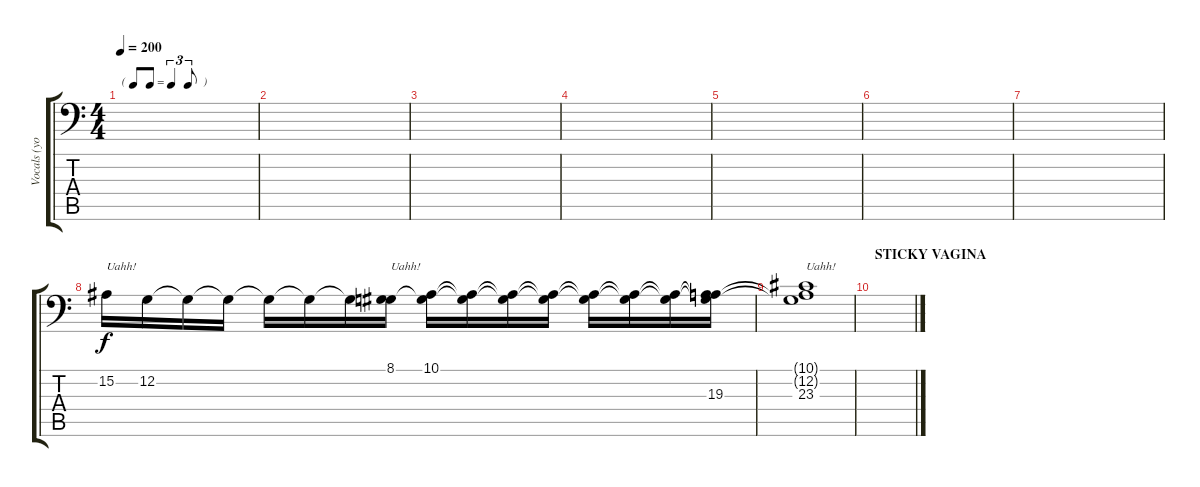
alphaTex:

\track ("Vocals (your mom)" "Vocals (yo") {instrument lead2sawtooth}
\staff {score tabs}
\tuning (C3 G2 D2 A1 E1 B0) {hide}
\ts (4 4)
\tf triplet8th
\tempo 200
\clef f4
\ks c
|
|
|
|
|
|
|
15.2.16{txt "Uahh!"} 12.2.16 12.2{t}.16 12.2{t}.16 12.2{t}.16 12.2{t}.16 12.2{t}.16 (8.1 12.2{t}).16{txt "Uahh!"} (10.1 12.2{t}).16 (10.1{t} 12.2{t}).16 (10.1{t} 12.2{t}).16 (10.1{t} 12.2{t}).16 (10.1{t} 12.2{t}).16 (10.1{t} 12.2{t}).16 (10.1{t} 12.2{t}).16 (10.1{t} 12.2{t} 19.3).16 |
(10.1{t} 12.2{t} 23.3).1{txt "Uahh!"} |
\section ("" "STICKY VAGINA")
